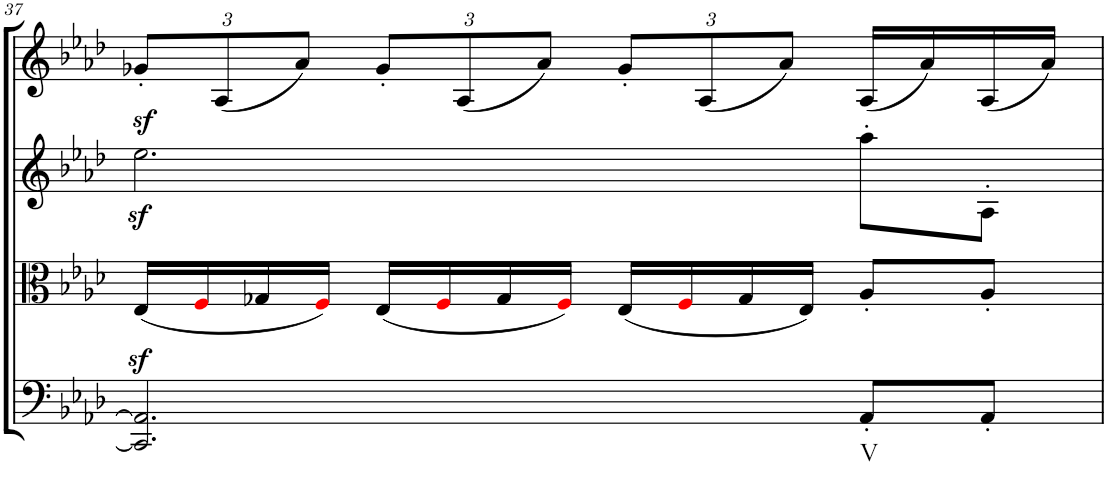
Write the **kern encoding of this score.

**kern	**kern	**kern	**kern
*part4	*part3	*part2	*part1
*staff4	*staff3	*staff2	*staff1
*I"Cello	*I"Viola	*I"2nd Violin	*I"1st Violin
*	*I'Vla	*I'Vln	*I'Vln
!!LO:PB:g=z
*clefF4	*clefC3	*clefG2	*clefG2
*k[b-e-a-d-]	*k[b-e-a-d-]	*k[b-e-a-d-]	*k[b-e-a-d-]
*M4/4	*M4/4	*M4/4	*M4/4
*met(c)	*met(c)	*met(c)	*met(c)
*	*	*	*Xbrackettup
=37	=37	=37	=37
2.CC/]z> 2.AA-/]z>	(16E-/LL	2.ee-z>\	12g-X'/L
.	16Fi/	.	.
.	.	.	(12A-/
.	16G-X/	.	.
.	.	.	12a-/J)
.	16Fi/JJ)	.	.
.	(16E-/LL	.	12g-'/L
.	16Fi/	.	.
.	.	.	(12A-/
.	16G-/	.	.
.	.	.	12a-/J)
.	16Fi/JJ)	.	.
.	(16E-/LL	.	12g-'/L
.	16Fi/	.	.
.	.	.	(12A-/
.	16G-/	.	.
.	.	.	12a-/J)
.	16E-/JJ)	.	.
!LO:TX:b:t=V	!	!	!
8AA-'/L	8A-'/L	8aa-'\L	(16A-/LL
.	.	.	16a-/)
8AA-'/J	8A-'/J	8A-'\J	(16A-/
.	.	.	16a-/JJ)
=	=	=	=
*-	*-	*-	*-
